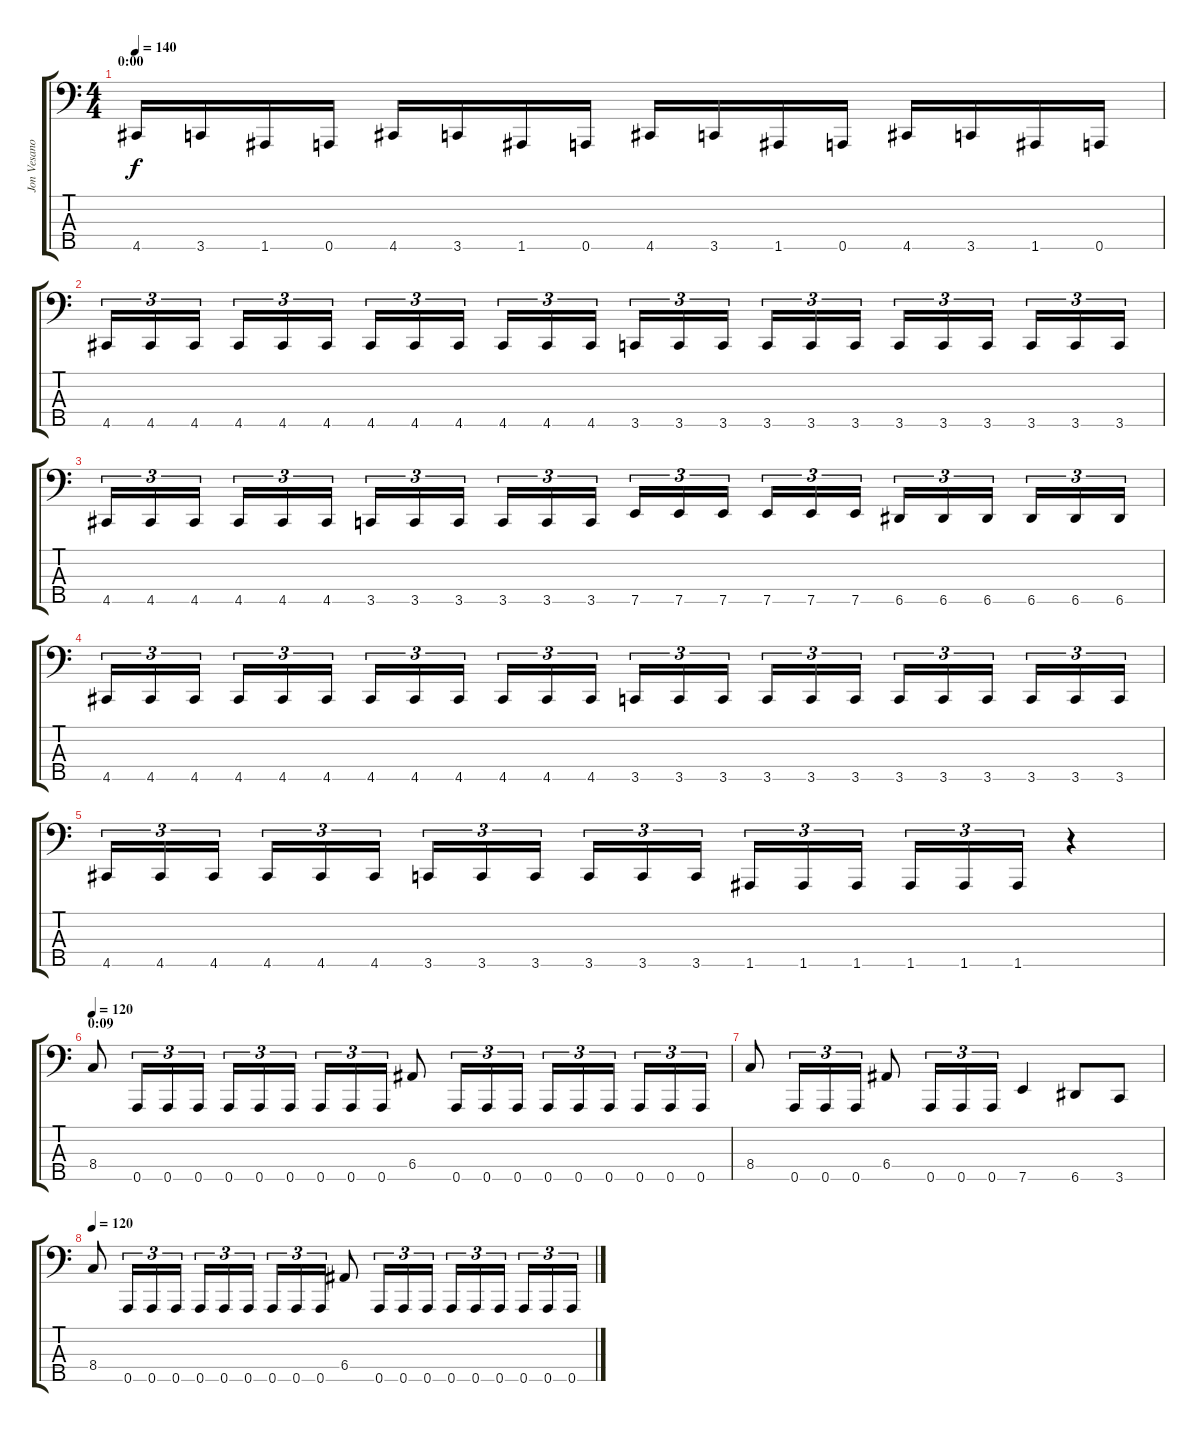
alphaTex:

\track ("Jon Vesano" "Jon Vesano") {instrument electricbasspick}
\staff {score tabs}
\tuning (G2 D2 A1 E1 A0) {hide}
\ts (4 4)
\section ("" "0:00")
\tempo 140
\clef f4
\ks c
4.5.16{dy f instrument electricbasspick} 3.5.16 1.5.16 0.5.16 4.5.16 3.5.16 1.5.16 0.5.16 4.5.16 3.5.16 1.5.16 0.5.16 4.5.16 3.5.16 1.5.16 0.5.16 |
4.5.16{tu (3 2)} 4.5.16{tu (3 2)} 4.5.16{tu (3 2)} 4.5.16{tu (3 2)} 4.5.16{tu (3 2)} 4.5.16{tu (3 2)} 4.5.16{tu (3 2)} 4.5.16{tu (3 2)} 4.5.16{tu (3 2)} 4.5.16{tu (3 2)} 4.5.16{tu (3 2)} 4.5.16{tu (3 2)} 3.5.16{tu (3 2)} 3.5.16{tu (3 2)} 3.5.16{tu (3 2)} 3.5.16{tu (3 2)} 3.5.16{tu (3 2)} 3.5.16{tu (3 2)} 3.5.16{tu (3 2)} 3.5.16{tu (3 2)} 3.5.16{tu (3 2)} 3.5.16{tu (3 2)} 3.5.16{tu (3 2)} 3.5.16{tu (3 2)} |
4.5.16{tu (3 2)} 4.5.16{tu (3 2)} 4.5.16{tu (3 2)} 4.5.16{tu (3 2)} 4.5.16{tu (3 2)} 4.5.16{tu (3 2)} 3.5.16{tu (3 2)} 3.5.16{tu (3 2)} 3.5.16{tu (3 2)} 3.5.16{tu (3 2)} 3.5.16{tu (3 2)} 3.5.16{tu (3 2)} 7.5.16{tu (3 2)} 7.5.16{tu (3 2)} 7.5.16{tu (3 2)} 7.5.16{tu (3 2)} 7.5.16{tu (3 2)} 7.5.16{tu (3 2)} 6.5.16{tu (3 2)} 6.5.16{tu (3 2)} 6.5.16{tu (3 2)} 6.5.16{tu (3 2)} 6.5.16{tu (3 2)} 6.5.16{tu (3 2)} |
4.5.16{tu (3 2)} 4.5.16{tu (3 2)} 4.5.16{tu (3 2)} 4.5.16{tu (3 2)} 4.5.16{tu (3 2)} 4.5.16{tu (3 2)} 4.5.16{tu (3 2)} 4.5.16{tu (3 2)} 4.5.16{tu (3 2)} 4.5.16{tu (3 2)} 4.5.16{tu (3 2)} 4.5.16{tu (3 2)} 3.5.16{tu (3 2)} 3.5.16{tu (3 2)} 3.5.16{tu (3 2)} 3.5.16{tu (3 2)} 3.5.16{tu (3 2)} 3.5.16{tu (3 2)} 3.5.16{tu (3 2)} 3.5.16{tu (3 2)} 3.5.16{tu (3 2)} 3.5.16{tu (3 2)} 3.5.16{tu (3 2)} 3.5.16{tu (3 2)} |
4.5.16{tu (3 2)} 4.5.16{tu (3 2)} 4.5.16{tu (3 2)} 4.5.16{tu (3 2)} 4.5.16{tu (3 2)} 4.5.16{tu (3 2)} 3.5.16{tu (3 2)} 3.5.16{tu (3 2)} 3.5.16{tu (3 2)} 3.5.16{tu (3 2)} 3.5.16{tu (3 2)} 3.5.16{tu (3 2)} 1.5.16{tu (3 2)} 1.5.16{tu (3 2)} 1.5.16{tu (3 2)} 1.5.16{tu (3 2)} 1.5.16{tu (3 2)} 1.5.16{tu (3 2)} r.4 |
\section ("" "0:09")
\tempo 120
8.4.8 0.5.16{tu (3 2)} 0.5.16{tu (3 2)} 0.5.16{tu (3 2)} 0.5.16{tu (3 2)} 0.5.16{tu (3 2)} 0.5.16{tu (3 2)} 0.5.16{tu (3 2)} 0.5.16{tu (3 2)} 0.5.16{tu (3 2)} 6.4.8 0.5.16{tu (3 2)} 0.5.16{tu (3 2)} 0.5.16{tu (3 2)} 0.5.16{tu (3 2)} 0.5.16{tu (3 2)} 0.5.16{tu (3 2)} 0.5.16{tu (3 2)} 0.5.16{tu (3 2)} 0.5.16{tu (3 2)} |
8.4.8 0.5.16{tu (3 2)} 0.5.16{tu (3 2)} 0.5.16{tu (3 2)} 6.4.8 0.5.16{tu (3 2)} 0.5.16{tu (3 2)} 0.5.16{tu (3 2)} 7.5.4 6.5.8 3.5.8 |
\tempo 120
8.4.8 0.5.16{tu (3 2)} 0.5.16{tu (3 2)} 0.5.16{tu (3 2)} 0.5.16{tu (3 2)} 0.5.16{tu (3 2)} 0.5.16{tu (3 2)} 0.5.16{tu (3 2)} 0.5.16{tu (3 2)} 0.5.16{tu (3 2)} 6.4.8 0.5.16{tu (3 2)} 0.5.16{tu (3 2)} 0.5.16{tu (3 2)} 0.5.16{tu (3 2)} 0.5.16{tu (3 2)} 0.5.16{tu (3 2)} 0.5.16{tu (3 2)} 0.5.16{tu (3 2)} 0.5.16{tu (3 2)}
